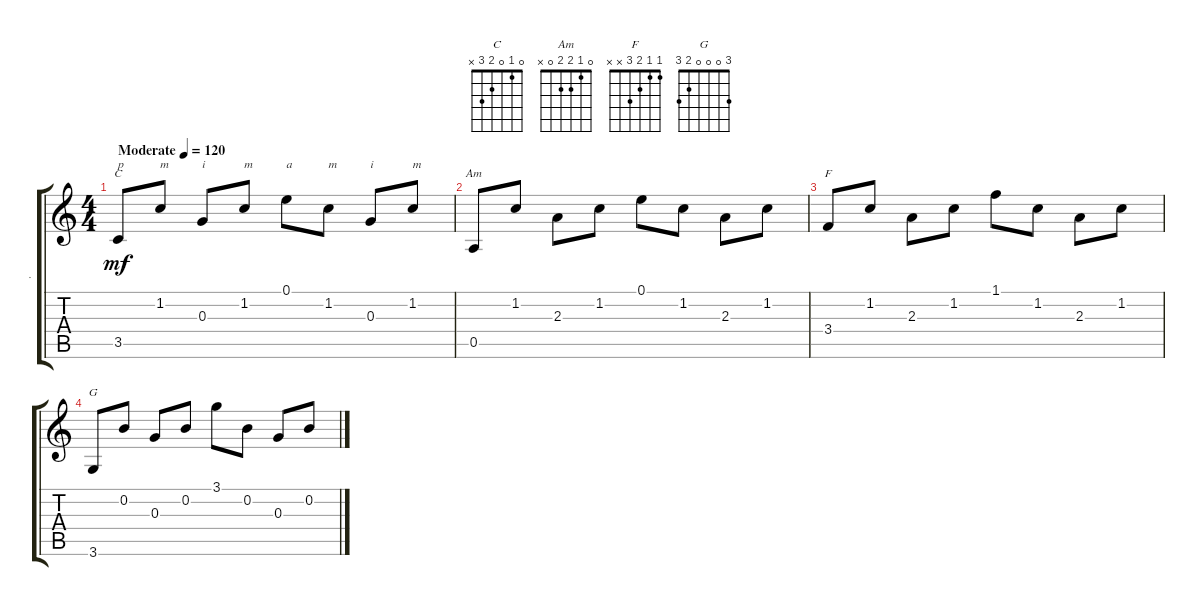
\track ("." ".") {instrument acousticguitarnylon}
\staff {score tabs}
\tuning (E4 B3 G3 D3 A2 E2) {hide}
\chord ("C" 0 1 0 2 3 x)
\chord ("Am" 0 1 2 2 0 x)
\chord ("F" 1 1 2 3 x x)
\chord ("G" 3 0 0 0 2 3)
\ts (4 4)
\tempo (120 "Moderate")
\clef g2
\ks c
3.5.8{ch "C" txt "p" dy mf instrument acousticguitarnylon} 1.2.8{txt "m"} 0.3.8{txt "i"} 1.2.8{txt "m"} 0.1.8{txt "a"} 1.2.8{txt "m"} 0.3.8{txt "i"} 1.2.8{txt "m"} |
0.5.8{ch "Am"} 1.2.8 2.3.8 1.2.8 0.1.8 1.2.8 2.3.8 1.2.8 |
3.4.8{ch "F"} 1.2.8 2.3.8 1.2.8 1.1.8 1.2.8 2.3.8 1.2.8 |
3.6.8{ch "G"} 0.2.8 0.3.8 0.2.8 3.1.8 0.2.8 0.3.8 0.2.8
